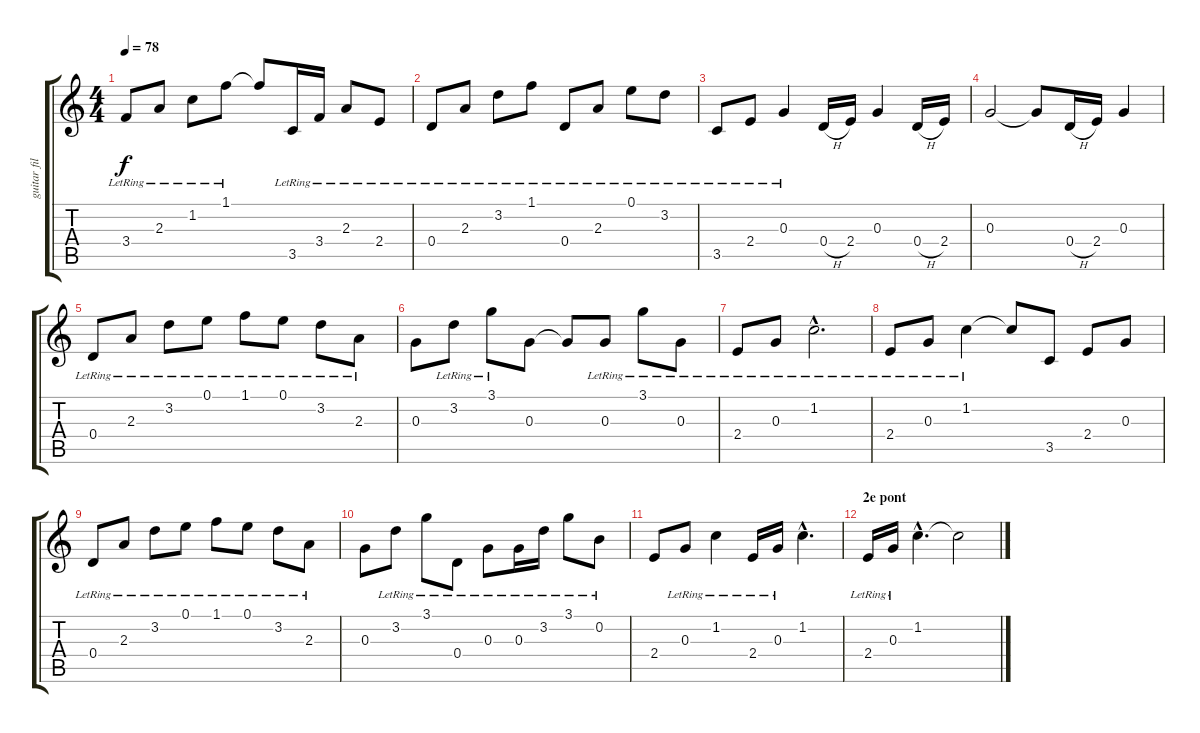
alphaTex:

\track ("guitar fills" "guitar fil") {instrument electricguitarclean}
\staff {score tabs}
\tuning (E4 B3 G3 D3 A2 E2) {hide}
\ts (4 4)
\tempo 78
\clef g2
\ks c
3.4{lr}.8{dy f} 2.3{lr}.8 1.2{lr}.8 1.1{lr}.8 1.1{t}.8 3.5{lr}.16 3.4{lr}.16 2.3{lr}.8 2.4{lr}.8 |
0.4{lr}.8 2.3{lr}.8 3.2{lr}.8 1.1{lr}.8 0.4{lr}.8 2.3{lr}.8 0.1{lr}.8 3.2{lr}.8 |
3.5{lr}.8 2.4{lr}.8 0.3{lr}.4 0.4{h}.16 2.4.16 0.3.4 0.4{h}.16 2.4.16 |
0.3.2 0.3{t}.8 0.4{h}.16 2.4.16 0.3.4 |
0.4{lr}.8 2.3{lr}.8 3.2{lr}.8 0.1{lr}.8 1.1{lr}.8 0.1{lr}.8 3.2{lr}.8 2.3{lr}.8 |
0.3.8 3.2{lr}.8 3.1{lr}.8 0.3.8 0.3{t}.8 0.3{lr}.8 3.1{lr}.8 0.3{lr}.8 |
2.4{lr}.8 0.3{lr}.8 1.2{hac lr}.2{d} |
2.4{lr}.8 0.3{lr}.8 1.2{lr}.4 1.2{t}.8 3.5.8 2.4.8 0.3.8 |
0.4{lr}.8 2.3{lr}.8 3.2{lr}.8 0.1{lr}.8 1.1{lr}.8 0.1{lr}.8 3.2{lr}.8 2.3{lr}.8 |
0.3.8 3.2{lr}.8 3.1{lr}.8 0.4{lr}.8 0.3{lr}.8 0.3{lr}.16 3.2{lr}.16 3.1{lr}.8 0.2{lr}.8 |
2.4.8 0.3{lr}.8 1.2{lr}.4 2.4{lr}.16 0.3{lr}.16 1.2{hac}.4{d} |
\section ("" "2e pont")
2.4{lr}.16 0.3{lr}.16 1.2{hac}.4{d} 1.2{t}.2
